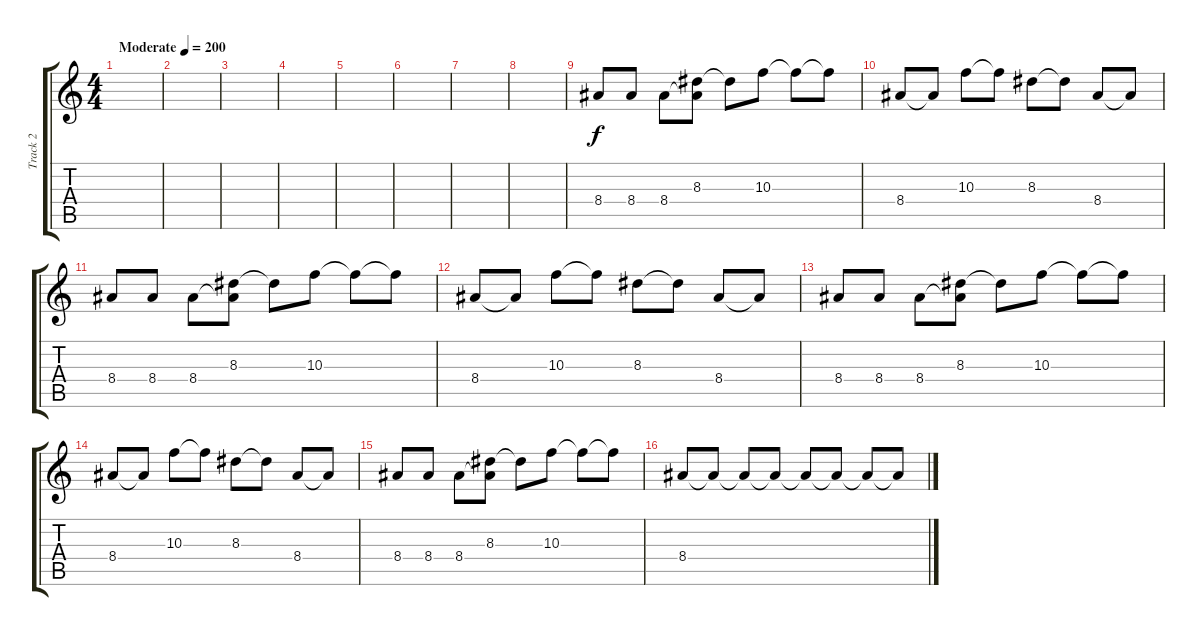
\track ("Track 2" "Track 2") {instrument distortionguitar}
\staff {score tabs}
\tuning (E4 B3 G3 D3 A2 D2) {hide}
\ts (4 4)
\tempo (200 "Moderate")
\clef g2
\ks c
|
|
|
|
|
|
|
|
8.4.8 8.4.8 8.4.8 (8.3 8.4{t}).8 8.3{t}.8 10.3.8 10.3{t}.8 10.3{t}.8 |
8.4.8 8.4{t}.8 10.3.8 10.3{t}.8 8.3.8 8.3{t}.8 8.4.8 8.4{t}.8 |
8.4.8 8.4.8 8.4.8 (8.3 8.4{t}).8 8.3{t}.8 10.3.8 10.3{t}.8 10.3{t}.8 |
8.4.8 8.4{t}.8 10.3.8 10.3{t}.8 8.3.8 8.3{t}.8 8.4.8 8.4{t}.8 |
8.4.8 8.4.8 8.4.8 (8.3 8.4{t}).8 8.3{t}.8 10.3.8 10.3{t}.8 10.3{t}.8 |
8.4.8 8.4{t}.8 10.3.8 10.3{t}.8 8.3.8 8.3{t}.8 8.4.8 8.4{t}.8 |
8.4.8 8.4.8 8.4.8 (8.3 8.4{t}).8 8.3{t}.8 10.3.8 10.3{t}.8 10.3{t}.8 |
8.4.8 8.4{t}.8 8.4{t}.8 8.4{t}.8 8.4{t}.8 8.4{t}.8 8.4{t}.8 8.4{t}.8
